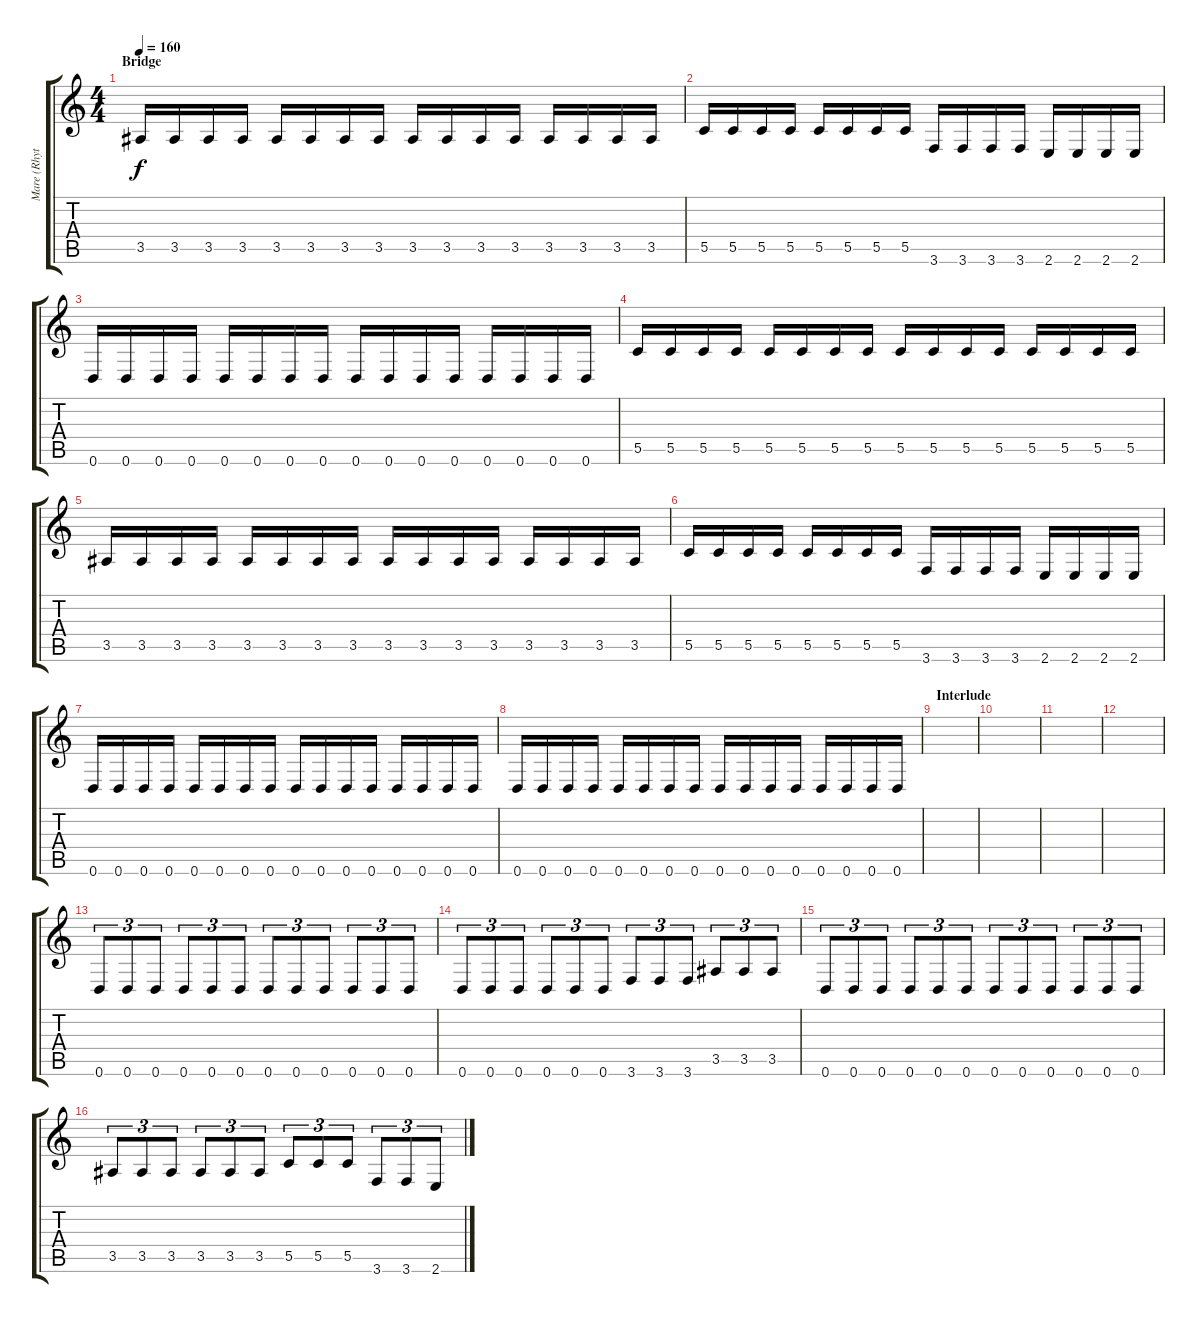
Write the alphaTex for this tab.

\track ("Mare (Rhythm)" "Mare (Rhyt") {instrument distortionguitar}
\staff {score tabs}
\tuning (D4 A3 F3 C3 G2 D2) {hide}
\ts (4 4)
\section ("" "Bridge")
\tempo 160
\clef g2
\ks c
3.5.16{dy f} 3.5.16 3.5.16 3.5.16 3.5.16 3.5.16 3.5.16 3.5.16 3.5.16 3.5.16 3.5.16 3.5.16 3.5.16 3.5.16 3.5.16 3.5.16 |
5.5.16 5.5.16 5.5.16 5.5.16 5.5.16 5.5.16 5.5.16 5.5.16 3.6.16 3.6.16 3.6.16 3.6.16 2.6.16 2.6.16 2.6.16 2.6.16 |
0.6.16 0.6.16 0.6.16 0.6.16 0.6.16 0.6.16 0.6.16 0.6.16 0.6.16 0.6.16 0.6.16 0.6.16 0.6.16 0.6.16 0.6.16 0.6.16 |
5.5.16 5.5.16 5.5.16 5.5.16 5.5.16 5.5.16 5.5.16 5.5.16 5.5.16 5.5.16 5.5.16 5.5.16 5.5.16 5.5.16 5.5.16 5.5.16 |
3.5.16 3.5.16 3.5.16 3.5.16 3.5.16 3.5.16 3.5.16 3.5.16 3.5.16 3.5.16 3.5.16 3.5.16 3.5.16 3.5.16 3.5.16 3.5.16 |
5.5.16 5.5.16 5.5.16 5.5.16 5.5.16 5.5.16 5.5.16 5.5.16 3.6.16 3.6.16 3.6.16 3.6.16 2.6.16 2.6.16 2.6.16 2.6.16 |
0.6.16 0.6.16 0.6.16 0.6.16 0.6.16 0.6.16 0.6.16 0.6.16 0.6.16 0.6.16 0.6.16 0.6.16 0.6.16 0.6.16 0.6.16 0.6.16 |
0.6.16 0.6.16 0.6.16 0.6.16 0.6.16 0.6.16 0.6.16 0.6.16 0.6.16 0.6.16 0.6.16 0.6.16 0.6.16 0.6.16 0.6.16 0.6.16 |
\section ("" "Interlude")
|
|
|
|
0.6.8{tu (3 2)} 0.6.8{tu (3 2)} 0.6.8{tu (3 2)} 0.6.8{tu (3 2)} 0.6.8{tu (3 2)} 0.6.8{tu (3 2)} 0.6.8{tu (3 2)} 0.6.8{tu (3 2)} 0.6.8{tu (3 2)} 0.6.8{tu (3 2)} 0.6.8{tu (3 2)} 0.6.8{tu (3 2)} |
0.6.8{tu (3 2)} 0.6.8{tu (3 2)} 0.6.8{tu (3 2)} 0.6.8{tu (3 2)} 0.6.8{tu (3 2)} 0.6.8{tu (3 2)} 3.6.8{tu (3 2)} 3.6.8{tu (3 2)} 3.6.8{tu (3 2)} 3.5.8{tu (3 2)} 3.5.8{tu (3 2)} 3.5.8{tu (3 2)} |
0.6.8{tu (3 2)} 0.6.8{tu (3 2)} 0.6.8{tu (3 2)} 0.6.8{tu (3 2)} 0.6.8{tu (3 2)} 0.6.8{tu (3 2)} 0.6.8{tu (3 2)} 0.6.8{tu (3 2)} 0.6.8{tu (3 2)} 0.6.8{tu (3 2)} 0.6.8{tu (3 2)} 0.6.8{tu (3 2)} |
3.5.8{tu (3 2)} 3.5.8{tu (3 2)} 3.5.8{tu (3 2)} 3.5.8{tu (3 2)} 3.5.8{tu (3 2)} 3.5.8{tu (3 2)} 5.5.8{tu (3 2)} 5.5.8{tu (3 2)} 5.5.8{tu (3 2)} 3.6.8{tu (3 2)} 3.6.8{tu (3 2)} 2.6.8{tu (3 2)}
